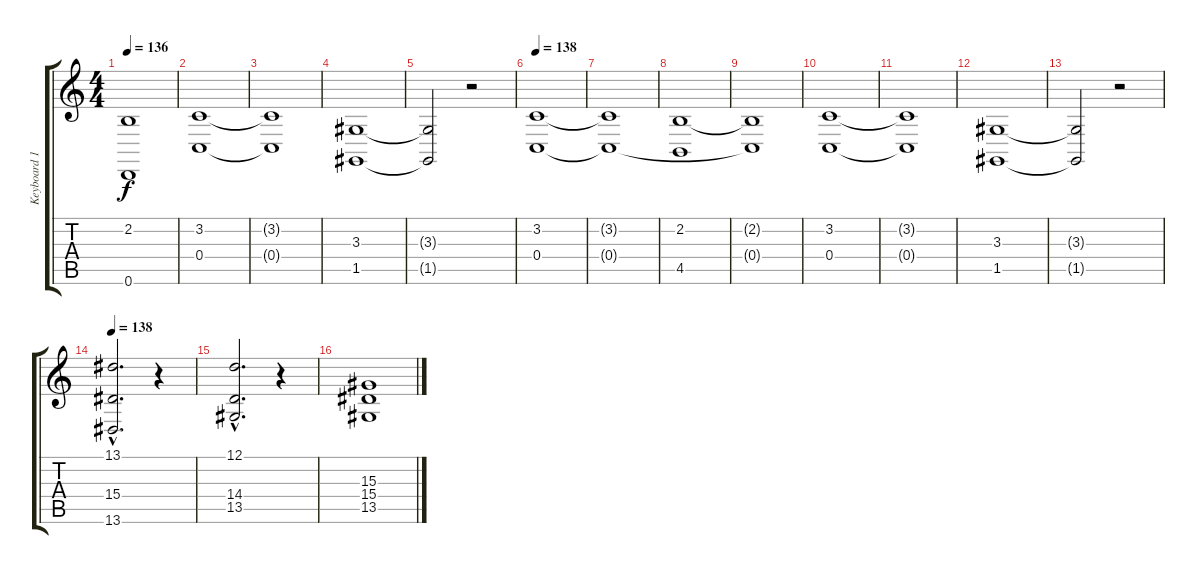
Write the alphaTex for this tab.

\track ("Keyboard 1" "Keyboard 1") {instrument musicbox}
\staff {score tabs}
\tuning (D4 A3 F3 C3 G2 D2) {hide}
\ts (4 4)
\tempo 136
\clef g2
\ks c
(2.2{t} 0.6).1{dy f} |
(3.2 0.4).1 |
(3.2{t} 0.4{t}).1 |
(3.3 1.5).1 |
(3.3{t} 1.5{t}).2 r.2 |
\tempo 138
(3.2 0.4).1 |
(3.2{t} 0.4{t}).1 |
(2.2 4.5).1 |
(2.2{t} 0.4{t}).1 |
(3.2 0.4).1 |
(3.2{t} 0.4{t}).1 |
(3.3 1.5).1 |
(3.3{t} 1.5{t}).2 r.2 |
\tempo 138
(13.1{hac} 15.4{hac} 13.6{hac}).2{d volume 15 instrument stringensemble2} r.4 |
(12.1{hac} 14.4{hac} 13.5{hac}).2{d} r.4 |
(15.3 15.4 13.5).1
